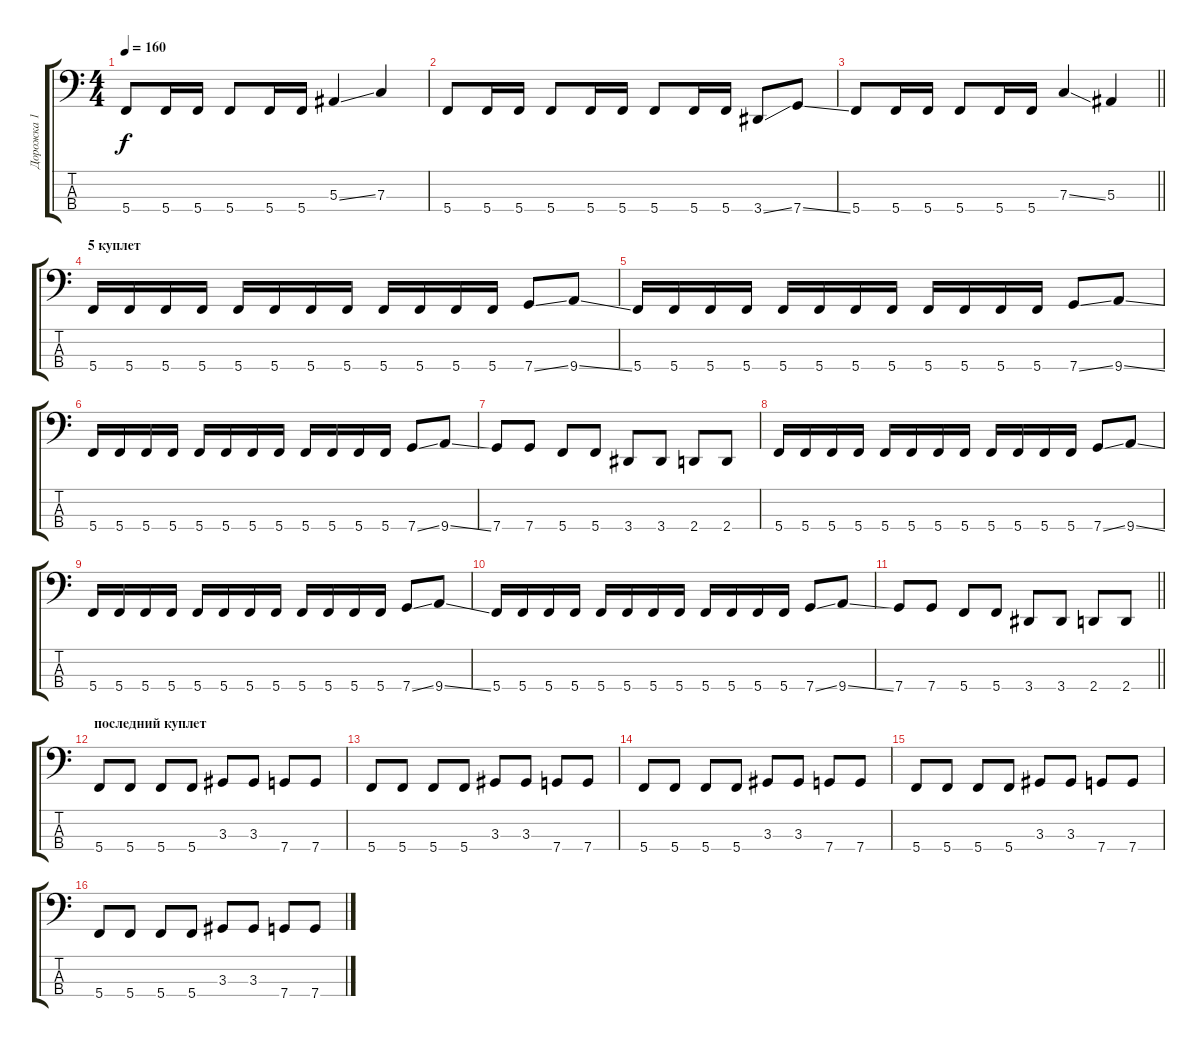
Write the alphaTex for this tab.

\track ("Дорожка 1" "Дорожка 1") {instrument slapbass1}
\staff {score tabs}
\tuning (Eb2 Bb1 F1 C1) {hide}
\ts (4 4)
\tempo 160
\clef f4
\ks c
5.4.8{dy f} 5.4.16 5.4.16 5.4.8 5.4.16 5.4.16 5.3{ss}.4 7.3.4 |
5.4.8 5.4.16 5.4.16 5.4.8 5.4.16 5.4.16 5.4.8 5.4.16 5.4.16 3.4{ss}.8 7.4{ss}.8 |
\barLineRight lightlight
5.4.8 5.4.16 5.4.16 5.4.8 5.4.16 5.4.16 7.3{ss}.4 5.3.4 |
\section ("" "5 куплет")
5.4.16 5.4.16 5.4.16 5.4.16 5.4.16 5.4.16 5.4.16 5.4.16 5.4.16 5.4.16 5.4.16 5.4.16 7.4{ss}.8 9.4{ss}.8 |
5.4.16 5.4.16 5.4.16 5.4.16 5.4.16 5.4.16 5.4.16 5.4.16 5.4.16 5.4.16 5.4.16 5.4.16 7.4{ss}.8 9.4{ss}.8 |
5.4.16 5.4.16 5.4.16 5.4.16 5.4.16 5.4.16 5.4.16 5.4.16 5.4.16 5.4.16 5.4.16 5.4.16 7.4{ss}.8 9.4{ss}.8 |
7.4.8 7.4.8 5.4.8 5.4.8 3.4.8 3.4.8 2.4.8 2.4.8 |
5.4.16 5.4.16 5.4.16 5.4.16 5.4.16 5.4.16 5.4.16 5.4.16 5.4.16 5.4.16 5.4.16 5.4.16 7.4{ss}.8 9.4{ss}.8 |
5.4.16 5.4.16 5.4.16 5.4.16 5.4.16 5.4.16 5.4.16 5.4.16 5.4.16 5.4.16 5.4.16 5.4.16 7.4{ss}.8 9.4{ss}.8 |
5.4.16 5.4.16 5.4.16 5.4.16 5.4.16 5.4.16 5.4.16 5.4.16 5.4.16 5.4.16 5.4.16 5.4.16 7.4{ss}.8 9.4{ss}.8 |
\barLineRight lightlight
7.4.8 7.4.8 5.4.8 5.4.8 3.4.8 3.4.8 2.4.8 2.4.8 |
\section ("" "последний куплет")
5.4.8 5.4.8 5.4.8 5.4.8 3.3.8 3.3.8 7.4.8 7.4.8 |
5.4.8 5.4.8 5.4.8 5.4.8 3.3.8 3.3.8 7.4.8 7.4.8 |
5.4.8 5.4.8 5.4.8 5.4.8 3.3.8 3.3.8 7.4.8 7.4.8 |
5.4.8 5.4.8 5.4.8 5.4.8 3.3.8 3.3.8 7.4.8 7.4.8 |
5.4.8 5.4.8 5.4.8 5.4.8 3.3.8 3.3.8 7.4.8 7.4.8
